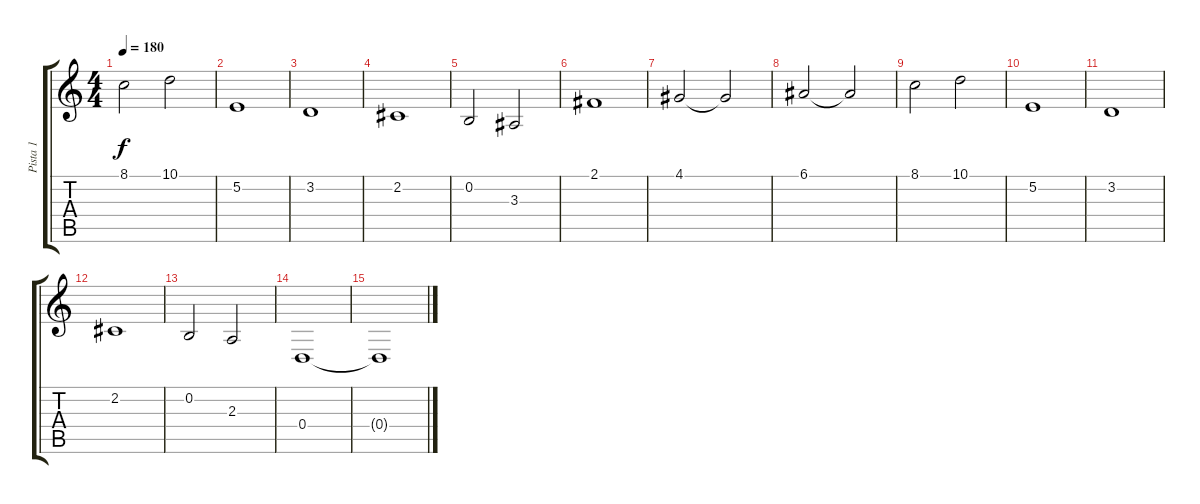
\track ("Pista 1" "Pista 1") {instrument stringensemble2}
\staff {score tabs}
\tuning (E4 B3 G3 D3 A2 E2) {hide}
\ts (4 4)
\tempo 180
\clef g2
\ks c
8.1.2{dy f} 10.1.2 |
5.2.1 |
3.2.1 |
2.2.1 |
0.2.2 3.3.2 |
2.1.1 |
4.1.2 4.1{t}.2 |
6.1.2 6.1{t}.2 |
8.1.2 10.1.2 |
5.2.1 |
3.2.1 |
2.2.1 |
0.2.2 2.3.2 |
0.4.1 |
0.4{t}.1
